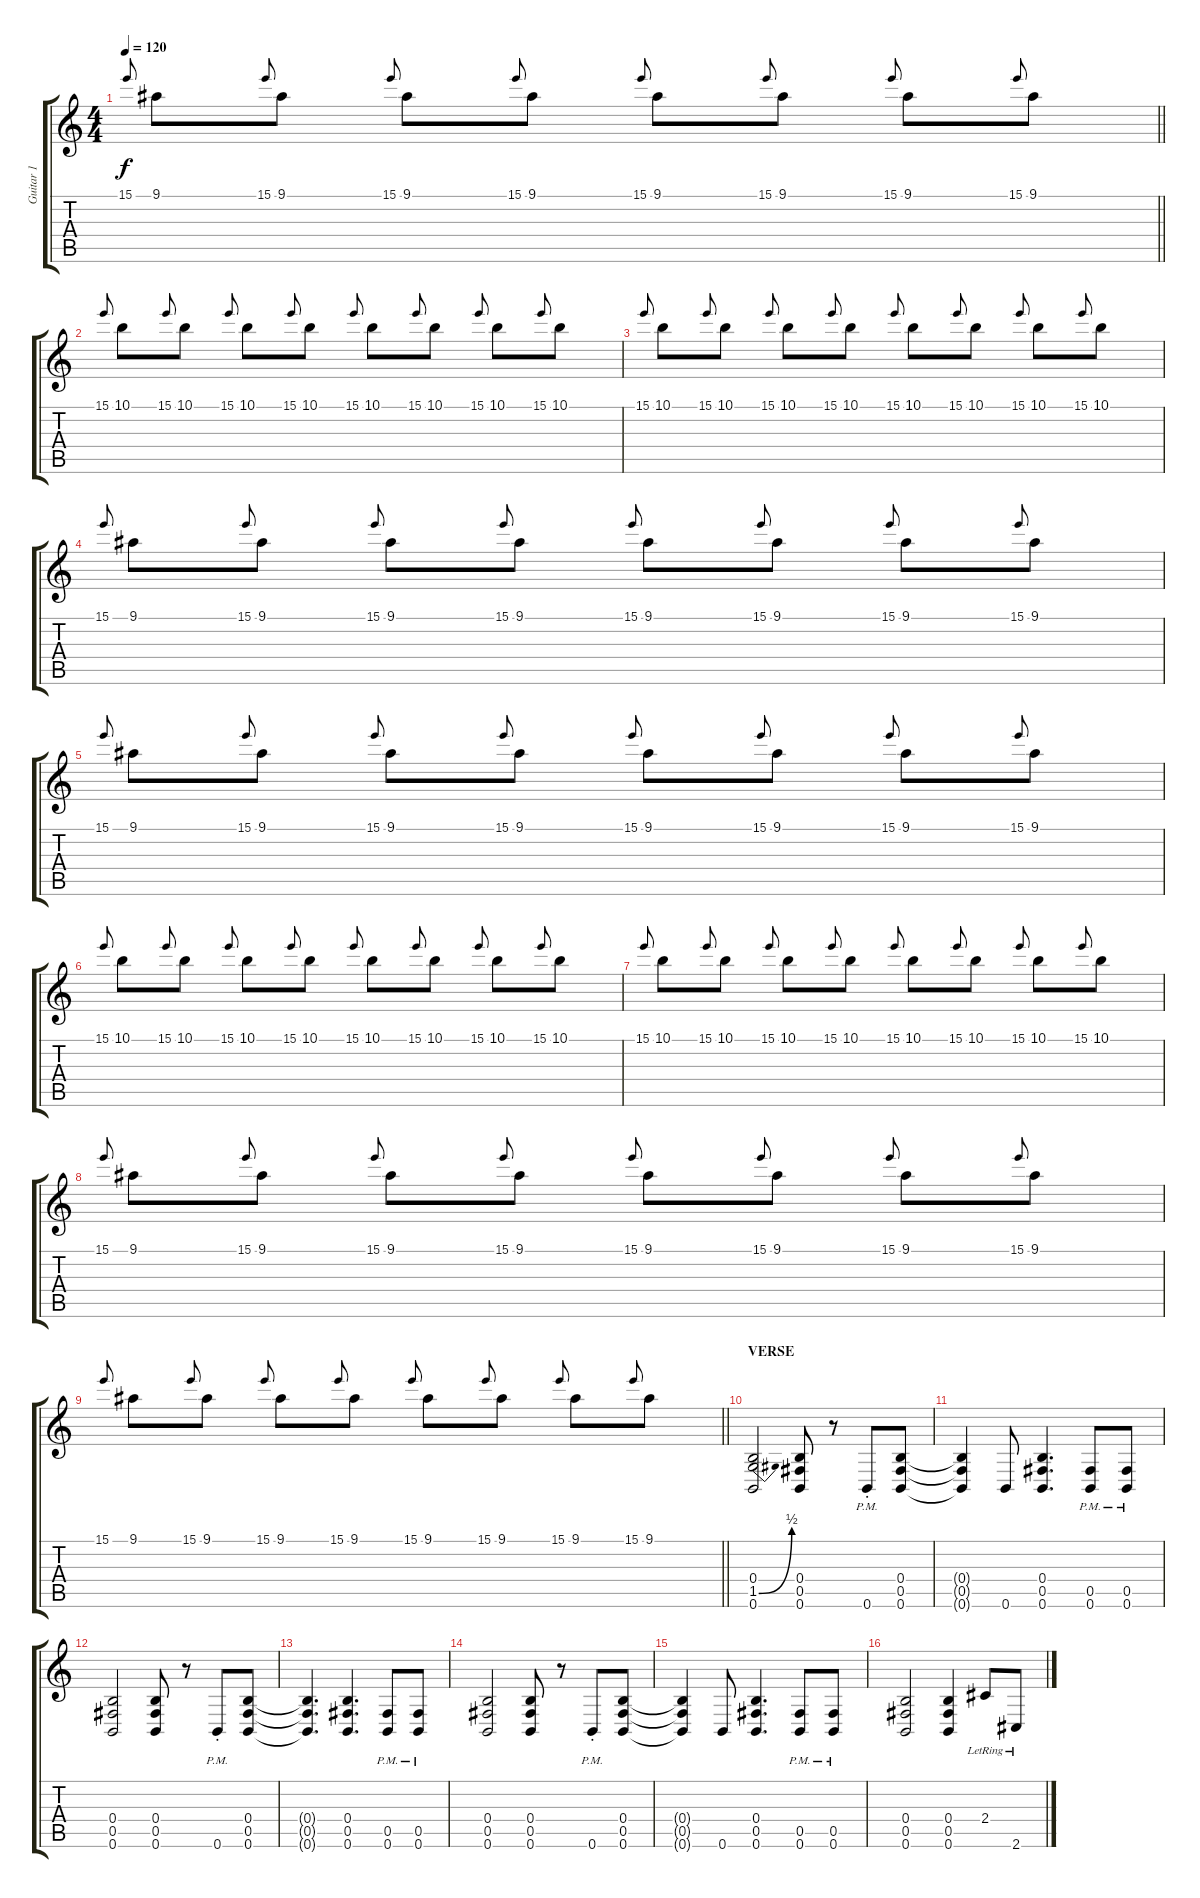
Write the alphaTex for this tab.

\track ("Guitar 1" "Guitar 1") {instrument distortionguitar}
\staff {score tabs}
\tuning (Db4 Ab3 E3 B2 Gb2 B1) {hide}
\ts (4 4)
\tempo 120
\clef g2
\barLineRight lightlight
\ks c
15.1.8{gr onbeat dy f} 9.1.8 15.1.8{gr onbeat} 9.1.8 15.1.8{gr onbeat} 9.1.8 15.1.8{gr onbeat} 9.1.8 15.1.8{gr onbeat} 9.1.8 15.1.8{gr onbeat} 9.1.8 15.1.8{gr onbeat} 9.1.8 15.1.8{gr onbeat} 9.1.8 |
15.1.8{gr onbeat} 10.1.8 15.1.8{gr onbeat} 10.1.8 15.1.8{gr onbeat} 10.1.8 15.1.8{gr onbeat} 10.1.8 15.1.8{gr onbeat} 10.1.8 15.1.8{gr onbeat} 10.1.8 15.1.8{gr onbeat} 10.1.8 15.1.8{gr onbeat} 10.1.8 |
15.1.8{gr onbeat} 10.1.8 15.1.8{gr onbeat} 10.1.8 15.1.8{gr onbeat} 10.1.8 15.1.8{gr onbeat} 10.1.8 15.1.8{gr onbeat} 10.1.8 15.1.8{gr onbeat} 10.1.8 15.1.8{gr onbeat} 10.1.8 15.1.8{gr onbeat} 10.1.8 |
15.1.8{gr onbeat} 9.1.8 15.1.8{gr onbeat} 9.1.8 15.1.8{gr onbeat} 9.1.8 15.1.8{gr onbeat} 9.1.8 15.1.8{gr onbeat} 9.1.8 15.1.8{gr onbeat} 9.1.8 15.1.8{gr onbeat} 9.1.8 15.1.8{gr onbeat} 9.1.8 |
15.1.8{gr onbeat} 9.1.8 15.1.8{gr onbeat} 9.1.8 15.1.8{gr onbeat} 9.1.8 15.1.8{gr onbeat} 9.1.8 15.1.8{gr onbeat} 9.1.8 15.1.8{gr onbeat} 9.1.8 15.1.8{gr onbeat} 9.1.8 15.1.8{gr onbeat} 9.1.8 |
15.1.8{gr onbeat} 10.1.8 15.1.8{gr onbeat} 10.1.8 15.1.8{gr onbeat} 10.1.8 15.1.8{gr onbeat} 10.1.8 15.1.8{gr onbeat} 10.1.8 15.1.8{gr onbeat} 10.1.8 15.1.8{gr onbeat} 10.1.8 15.1.8{gr onbeat} 10.1.8 |
15.1.8{gr onbeat} 10.1.8 15.1.8{gr onbeat} 10.1.8 15.1.8{gr onbeat} 10.1.8 15.1.8{gr onbeat} 10.1.8 15.1.8{gr onbeat} 10.1.8 15.1.8{gr onbeat} 10.1.8 15.1.8{gr onbeat} 10.1.8 15.1.8{gr onbeat} 10.1.8 |
15.1.8{gr onbeat} 9.1.8 15.1.8{gr onbeat} 9.1.8 15.1.8{gr onbeat} 9.1.8 15.1.8{gr onbeat} 9.1.8 15.1.8{gr onbeat} 9.1.8 15.1.8{gr onbeat} 9.1.8 15.1.8{gr onbeat} 9.1.8 15.1.8{gr onbeat} 9.1.8 |
\barLineRight lightlight
15.1.8{gr onbeat} 9.1.8 15.1.8{gr onbeat} 9.1.8 15.1.8{gr onbeat} 9.1.8 15.1.8{gr onbeat} 9.1.8 15.1.8{gr onbeat} 9.1.8 15.1.8{gr onbeat} 9.1.8 15.1.8{gr onbeat} 9.1.8 15.1.8{gr onbeat} 9.1.8 |
\section ("" "VERSE")
(0.4 1.5{be (bend 0 0 60 2)} 0.6).2{balance 0} (0.4 0.5 0.6).8 r.8 0.6{pm st}.8 (0.4 0.5 0.6).8 |
(0.4{t} 0.5{t} 0.6{t}).4 0.6.8 (0.4 0.5 0.6).4{d} (0.5{pm} 0.6{pm}).8 (0.5{pm} 0.6{pm}).8 |
(0.4 0.5 0.6).2 (0.4 0.5 0.6).8 r.8 0.6{pm st}.8 (0.4 0.5 0.6).8 |
(0.4{t} 0.5{t} 0.6{t}).4{d} (0.4 0.5 0.6).4{d} (0.5{pm} 0.6{pm}).8 (0.5{pm} 0.6{pm}).8 |
(0.4 0.5 0.6).2 (0.4 0.5 0.6).8 r.8 0.6{pm st}.8 (0.4 0.5 0.6).8 |
(0.4{t} 0.5{t} 0.6{t}).4 0.6.8 (0.4 0.5 0.6).4{d} (0.5{pm} 0.6{pm}).8 (0.5{pm} 0.6{pm}).8 |
(0.4 0.5 0.6).2 (0.4 0.5 0.6).4 2.4{lr}.8 2.6{lr}.8
